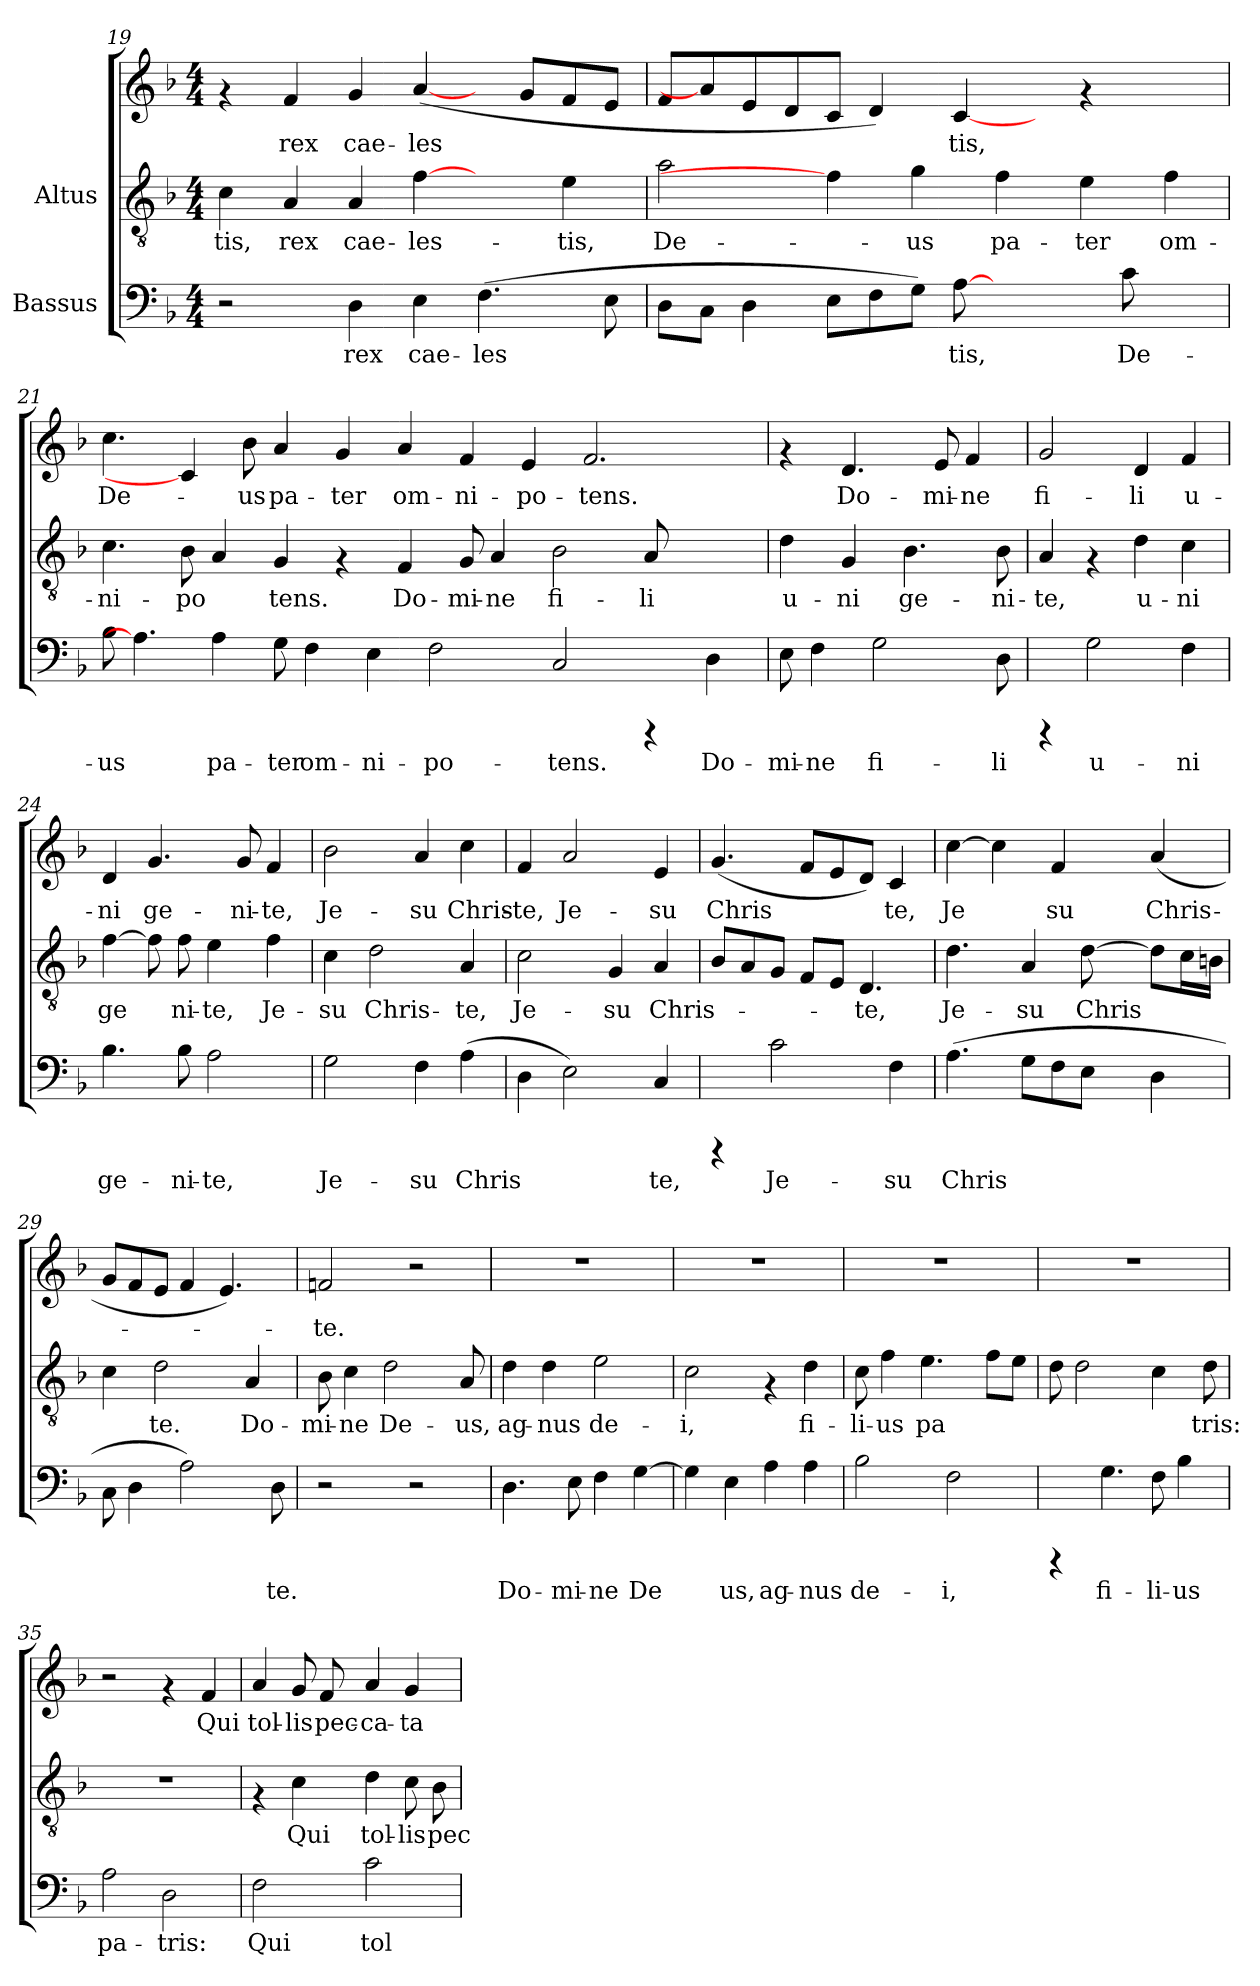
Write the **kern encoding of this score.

**kern	**text	**kern	**text	**kern	**text
*part2	*part2	*part1	*part1	*part1	*part1
*staff3	*staff3	*staff2	*staff2	*staff1	*staff1
*I"Bassus	*	*I"Altus	*	*	*
!!LO:LB:g=z
*clefF4	*	*clefGv2	*	*clefG2	*
*k[b-]	*	*k[b-]	*	*k[b-]	*
*F:	*	*F:	*	*F:	*
*M4/4	*	*M4/4	*	*M4/4	*
=19	=19	=19	=19	=19	=19
!	!	!	!LO:LY:b:cj	!	!
2r	.	4c\	-tis,	4rf	.
!	!	!	!LO:LY:b:cj	!	!LO:LY:b:cj
.	.	4A/	rex	4f/	rex
!	!LO:LY:b:cj	!	!LO:LY:b:cj	!	!LO:LY:b:cj
4D\	rex	4A/	cae-	4g/	cae-
!	!LO:LY:b:cj	!	!LO:LY:b:cj	!	!LO:LY:b:cj
4E\	cae-	[4f\	-les-	(<[4a/	-les-
!	!LO:LY:b:cj	!	!	!	!
(>4.F\	-les-	4ryy	.	8ryy	.
!	!	!	!	!	!LO:LY:b:cj
.	.	.	.	8g/L	--
!	!	!	!LO:LY:b:cj	!	!LO:LY:b:cj
.	.	4e\	-tis,	8f/	--
!	!LO:LY:b:cj	!	!	!	!LO:LY:b:cj
8E\	--	.	.	8e/J	--
!!LO:PB:g=z
=20	=20	=20	=20	=20	=20
!	!	!	!LO:LY:b:cj	!	!
8D\L	.	2a\	De-	8f/L	.
8C\J	.	.	.	8a/]	.
4D\	.	.	.	8e/	.
.	.	.	.	8d/	.
!	!LO:LY:b:cj	!	!	!	!
8E\L	-	4f\]	.	8c/J	.
!	!LO:LY:b:cj	!	!	!	!LO:LY:b:cj
8F\	.	.	.	4d/)	.
!	!LO:LY:b:cj	!	!LO:LY:b:cj	!	!
8G\J)	.	4g\	-us	.	.
!	!LO:LY:b:cj	!	!	!	!LO:LY:b:cj
[8A\	tis,	.	.	[4c/	tis,
!	!	!	!LO:LY:b:cj	!	!
4.ryy	.	4f\	pa-	.	.
.	.	.	.	8ryy	.
!	!	!	!LO:LY:b:cj	!	!
.	.	4e\	-ter	4rf	.
!	!LO:LY:b:cj	!	!	!	!
8c\	De-	.	.	.	.
!	!	!	!LO:LY:b:cj	!	!
4ryy	.	4f\	om-	4ryy	.
!!LO:LB:g=z
=21	=21	=21	=21	=21	=21
!	!LO:LY:b:cj	!	!LO:LY:b:cj	!	!LO:LY:b:cj
8B-\	-us	4.c\	ni-	4.cc\	-De-
4.A\]	.	.	.	.	.
!	!	!	!LO:LY:b:cj	!	!
.	.	8B-\	-po-	4c/]	.
!	!LO:LY:b:cj	!	!LO:LY:b:cj	!	!
4A\	pa-	4A/	-	.	.
!	!	!	!	!	!LO:LY:b:cj
.	.	.	.	8b-\	-us
!	!LO:LY:b:cj	!	!LO:LY:b:cj	!	!LO:LY:b:cj
8G\	-ter	4G/	tens.	4a/	pa-
!	!LO:LY:b:cj	!	!	!	!
4F\	om-	.	.	.	.
!	!	!	!	!	!LO:LY:b:cj
.	.	4rF	.	4g/	-ter
!	!LO:LY:b:cj	!	!	!	!
4E\	-ni-	.	.	.	.
!	!	!	!LO:LY:b:cj	!	!LO:LY:b:cj
.	.	4F/	Do-	4a/	om-
!	!LO:LY:b:cj	!	!	!	!
2F\	-po-	.	.	.	.
!	!	!	!LO:LY:a:cj	!	!LO:LY:b:cj
.	.	8G/	-mi-	4f/	-ni-
!	!	!	!LO:LY:a:cj	!	!
.	.	4A/	-ne	.	.
!	!	!	!	!	!LO:LY:a:cj
.	.	.	.	4e/	-po-
!	!LO:LY:a:cj	!	!LO:LY:a:cj	!	!
2C/	-tens.	2B-\	fi-	.	.
!	!	!	!	!	!LO:LY:a:cj
.	.	.	.	2.f/	-tens.
!	!	!	!LO:LY:a:cj	!	!
4rCCC	.	8A/	-li	.	.
.	.	4.ryy	.	.	.
!	!LO:LY:a:cj	!	!	!	!
4D\	Do-	.	.	.	.
.	.	.	.	8ryy	.
!!LO:LB:g=z
=22	=22	=22	=22	=22	=22
!	!LO:LY:b:cj	!	!LO:LY:b:cj	!	!
8E\	-mi-	4d\	u-	4rf	.
!	!LO:LY:b:cj	!	!	!	!
4F\	-ne	.	.	.	.
!	!	!	!LO:LY:b:cj	!	!LO:LY:b:cj
.	.	4G/	-ni	4.d/	Do-
!	!LO:LY:b:cj	!	!	!	!
2G\	fi-	.	.	.	.
!	!	!	!LO:LY:b:cj	!	!
.	.	4.B-\	ge-	.	.
!	!	!	!	!	!LO:LY:b:cj
.	.	.	.	8e/	-mi-
!	!	!	!	!	!LO:LY:b:cj
.	.	.	.	4f/	-ne
!	!LO:LY:b:cj	!	!LO:LY:b:cj	!	!
8D\	-li	8B-\	-ni-	.	.
=23	=23	=23	=23	=23	=23
!	!	!	!LO:LY:b:cj	!	!LO:LY:b:cj
4rCCC	.	4A/	-te,	2g/	-fi-
!	!LO:LY:b:cj	!	!	!	!
2G\	u-	4rF	.	.	.
!	!	!	!LO:LY:b:cj	!	!LO:LY:b:cj
.	.	4d\	u-	4d/	-li
!	!LO:LY:b:cj	!	!LO:LY:b:cj	!	!LO:LY:b:cj
4F\	-ni	4c\	-ni	4f/	u-
=24	=24	=24	=24	=24	=24
!	!LO:LY:b:cj	!	!LO:LY:b:cj	!	!LO:LY:b:cj
4.B-\	ge-	[>4f\	ge-	4d/	ni
!	!	!	!LO:LY:b:cj	!	!LO:LY:b:cj
.	.	8f\]	-	4.g/	ge-
!	!LO:LY:b:cj	!	!LO:LY:b:cj	!	!
8B-\	-ni-	8f\	ni-	.	.
!	!LO:LY:b:cj	!	!LO:LY:b:cj	!	!
2A\	-te,	4e\	-te,	.	.
!	!	!	!	!	!LO:LY:b:cj
.	.	.	.	8g/	-ni-
!	!	!	!LO:LY:b:cj	!	!LO:LY:b:cj
.	.	4f\	Je-	4f/	-te,
=25	=25	=25	=25	=25	=25
!	!LO:LY:b:cj	!	!LO:LY:b:cj	!	!LO:LY:b:cj
2G\	Je-	4c\	-su	2b-\	-Je-
!	!	!	!LO:LY:b:cj	!	!
.	.	2d\	Chris-	.	.
!	!LO:LY:b:cj	!	!	!	!LO:LY:b:cj
4F\	-su	.	.	4a/	-su
!	!LO:LY:b:cj	!	!LO:LY:b:cj	!	!LO:LY:b:cj
(>4A\	Chris-	4A/	-te,	4cc\	Chris-
!!LO:LB:g=z
=26	=26	=26	=26	=26	=26
!	!LO:LY:b:cj	!	!LO:LY:b:cj	!	!LO:LY:b:cj
4D\	-	2c\	Je-	4f/	te,
!	!LO:LY:b:cj	!	!	!	!LO:LY:b:cj
2E\)	.	.	.	2a/	Je-
!	!	!	!LO:LY:b:cj	!	!
.	.	4G/	-su	.	.
!	!LO:LY:b:cj	!	!LO:LY:b:cj	!	!LO:LY:b:cj
4C/	te,	4A/	Chris-	4e/	-su
=27	=27	=27	=27	=27	=27
!	!	!	!LO:LY:b:cj	!	!LO:LY:b:cj
4rCCC	.	8B-/L	.	(<4.g/	-Chris-
!	!	!	!LO:LY:b:cj	!	!
.	.	8A/	.	.	.
!	!LO:LY:b:cj	!	!LO:LY:b:cj	!	!
2c\	Je-	8G/J	.	.	.
!	!	!	!LO:LY:b:cj	!	!LO:LY:b:cj
.	.	8F/L	.	8f/L	-
!	!	!	!LO:LY:b:cj	!	!LO:LY:b:cj
.	.	8E/J	.	8e/	.
!	!	!	!LO:LY:b:cj	!	!LO:LY:b:cj
.	.	4.D/	te,	8d/J)	.
!	!LO:LY:b:cj	!	!	!	!LO:LY:b:cj
4F\	-su	.	.	4c/	te,
=28	=28	=28	=28	=28	=28
!	!LO:LY:b:cj	!	!LO:LY:b:cj	!	!LO:LY:b:cj
(>4.A\	Chris-	4.d\	-Je-	[>4cc\	Je-
!	!	!	!	!	!LO:LY:b:cj
.	.	.	.	4cc\]	-
!	!LO:LY:b:cj	!	!LO:LY:b:cj	!	!
8G\L	--	4A/	-su	.	.
!	!LO:LY:b:cj	!	!	!	!LO:LY:b:cj
8F\	--	.	.	4f/	su
!	!LO:LY:b:cj	!	!LO:LY:b:cj	!	!
8E\J	--	[>8d\	Chris-	.	.
!	!LO:LY:b:cj	!	!LO:LY:b:cj	!	!LO:LY:b:cj
4D\	--	8d\L]	--	(<4a/	Chris-
!	!	!	!LO:LY:b:cj	!	!
.	.	16c\	--	.	.
!	!	!	!LO:LY:b:cj	!	!
.	.	16Bn\J	--	.	.
!!LO:LB:g=z
=29	=29	=29	=29	=29	=29
!	!LO:LY:b:cj	!	!LO:LY:b:cj	!	!
8C\	-	4c\	-	8g/L	.
!	!LO:LY:b:cj	!	!	!	!
4D\	.	.	.	8f/	.
!	!	!	!LO:LY:b:cj	!	!
.	.	2d\	te.	8e/J	.
!	!LO:LY:b:cj	!	!	!	!
2A\)	.	.	.	4f/	.
.	.	.	.	4.e/)	.
!	!	!	!LO:LY:b:cj	!	!
.	.	4A/	Do-	.	.
!	!LO:LY:b:cj	!	!	!	!
8D\	te.	.	.	.	.
!!LO:LB:g=z
=30	=30	=30	=30	=30	=30
!	!	!	!LO:LY:b:cj	!	!LO:LY:b:cj
2r	.	8B-\	mi-	2fn/	-te.
!	!	!	!LO:LY:b:cj	!	!
.	.	4c\	-ne	.	.
!	!	!	!LO:LY:b:cj	!	!
.	.	2d\	De-	.	.
2r	.	.	.	2r	.
!	!	!	!LO:LY:b:cj	!	!
.	.	8A/	-us,	.	.
!!LO:PB:g=z
=31	=31	=31	=31	=31	=31
!	!LO:LY:b:cj	!	!LO:LY:b:cj	!	!
4.D\	Do-	4d\	ag-	1r	.
!	!	!	!LO:LY:b:cj	!	!
.	.	4d\	-nus	.	.
!	!LO:LY:b:cj	!	!	!	!
8E\	-mi-	.	.	.	.
!	!LO:LY:b:cj	!	!LO:LY:b:cj	!	!
4F\	-ne	2e\	de-	.	.
!	!LO:LY:b:cj	!	!	!	!
[>4G\	De-	.	.	.	.
!!LO:LB:g=z
=32	=32	=32	=32	=32	=32
!	!LO:LY:b:cj	!	!LO:LY:b:cj	!	!
4G\]	-	2c\	-i,	1r	.
!	!LO:LY:b:cj	!	!	!	!
4E\	us,	.	.	.	.
!	!LO:LY:b:cj	!	!	!	!
4A\	ag-	4rF	.	.	.
!	!LO:LY:b:cj	!	!LO:LY:b:cj	!	!
4A\	-nus	4d\	fi-	.	.
!!LO:LB:g=z
=33	=33	=33	=33	=33	=33
!	!LO:LY:b:cj	!	!LO:LY:b:cj	!	!
2B-\	de-	8c\	-li-	1r	.
!	!	!	!LO:LY:b:cj	!	!
.	.	4f\	-us	.	.
!	!	!	!LO:LY:b:cj	!	!
.	.	4.e\	pa-	.	.
!	!LO:LY:b:cj	!	!	!	!
2F\	-i,	.	.	.	.
!	!	!	!LO:LY:b:cj	!	!
.	.	8f\L	--	.	.
!	!	!	!LO:LY:b:cj	!	!
.	.	8e\J	--	.	.
!!LO:LB:g=z
=34	=34	=34	=34	=34	=34
!	!	!	!LO:LY:b:cj	!	!
4rCCC	.	8d\	-	1r	.
!	!	!	!LO:LY:b:cj	!	!
.	.	2d\	.	.	.
!	!LO:LY:b:cj	!	!	!	!
4.G\	fi-	.	.	.	.
!	!LO:LY:b:cj	!	!LO:LY:b:cj	!	!
8F\	-li-	4c\	.	.	.
!	!LO:LY:b:cj	!	!	!	!
4B-\	-us	.	.	.	.
!	!	!	!LO:LY:b:cj	!	!
.	.	8d\	tris:	.	.
!!LO:LB:g=z
=35	=35	=35	=35	=35	=35
!	!LO:LY:b:cj	!	!	!	!
2A\	pa-	1r	.	2r	.
!	!LO:LY:b:cj	!	!	!	!
2D\	-tris:	.	.	4rf	.
!	!	!	!	!	!LO:LY:b:cj
.	.	.	.	4f/	Qui
=36	=36	=36	=36	=36	=36
!	!LO:LY:b:cj	!	!	!	!LO:LY:b:cj
2F\	Qui	4rF	.	4a/	tol-
!	!	!	!LO:LY:b:cj	!	!LO:LY:b:cj
.	.	4c\	Qui	8g/	-lis
!	!	!	!	!	!LO:LY:b:cj
.	.	.	.	8f/	pec-
!	!LO:LY:b:cj	!	!LO:LY:b:cj	!	!LO:LY:b:cj
2c\	tol-	4d\	tol-	4a/	-ca-
!	!	!	!LO:LY:b:cj	!	!LO:LY:b:cj
.	.	8c\	-lis	4g/	-ta
!	!	!	!LO:LY:b:cj	!	!
.	.	8B-\	pec-	.	.
=	=	=	=	=	=
*-	*-	*-	*-	*-	*-
